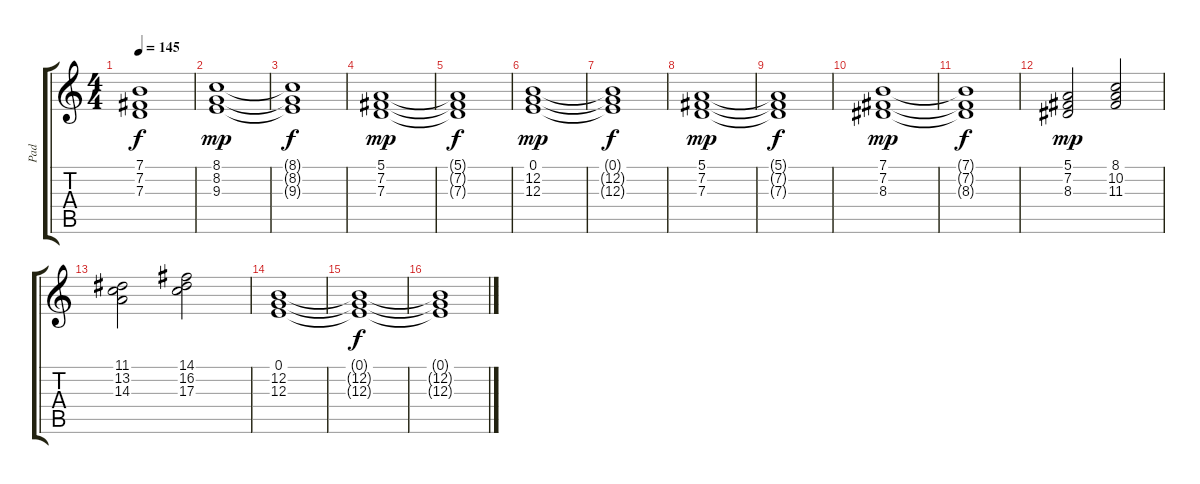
\track ("Pad" "Pad") {instrument pad2warm}
\staff {score tabs}
\tuning (E4 B3 G3 D3 A2 E2) {hide}
\ts (4 4)
\tempo 145
\clef g2
\ks c
(7.1{t} 7.2{t} 7.3{t}).1{dy f} |
(8.1 8.2 9.3).1{dy mp} |
(8.1{t} 8.2{t} 9.3{t}).1{dy f} |
(5.1 7.2 7.3).1{dy mp} |
(5.1{t} 7.2{t} 7.3{t}).1{dy f} |
(0.1 12.2 12.3).1{dy mp} |
(0.1{t} 12.2{t} 12.3{t}).1{dy f} |
(5.1 7.2 7.3).1{dy mp} |
(5.1{t} 7.2{t} 7.3{t}).1{dy f} |
(7.1 7.2 8.3).1{dy mp} |
(7.1{t} 7.2{t} 8.3{t}).1{dy f} |
(5.1 7.2 8.3).2{dy mp} (8.1 10.2 11.3).2 |
(11.1 13.2 14.3).2 (14.1 16.2 17.3).2 |
(0.1 12.2 12.3).1 |
(0.1{t} 12.2{t} 12.3{t}).1{dy f} |
(0.1{t} 12.2{t} 12.3{t}).1
